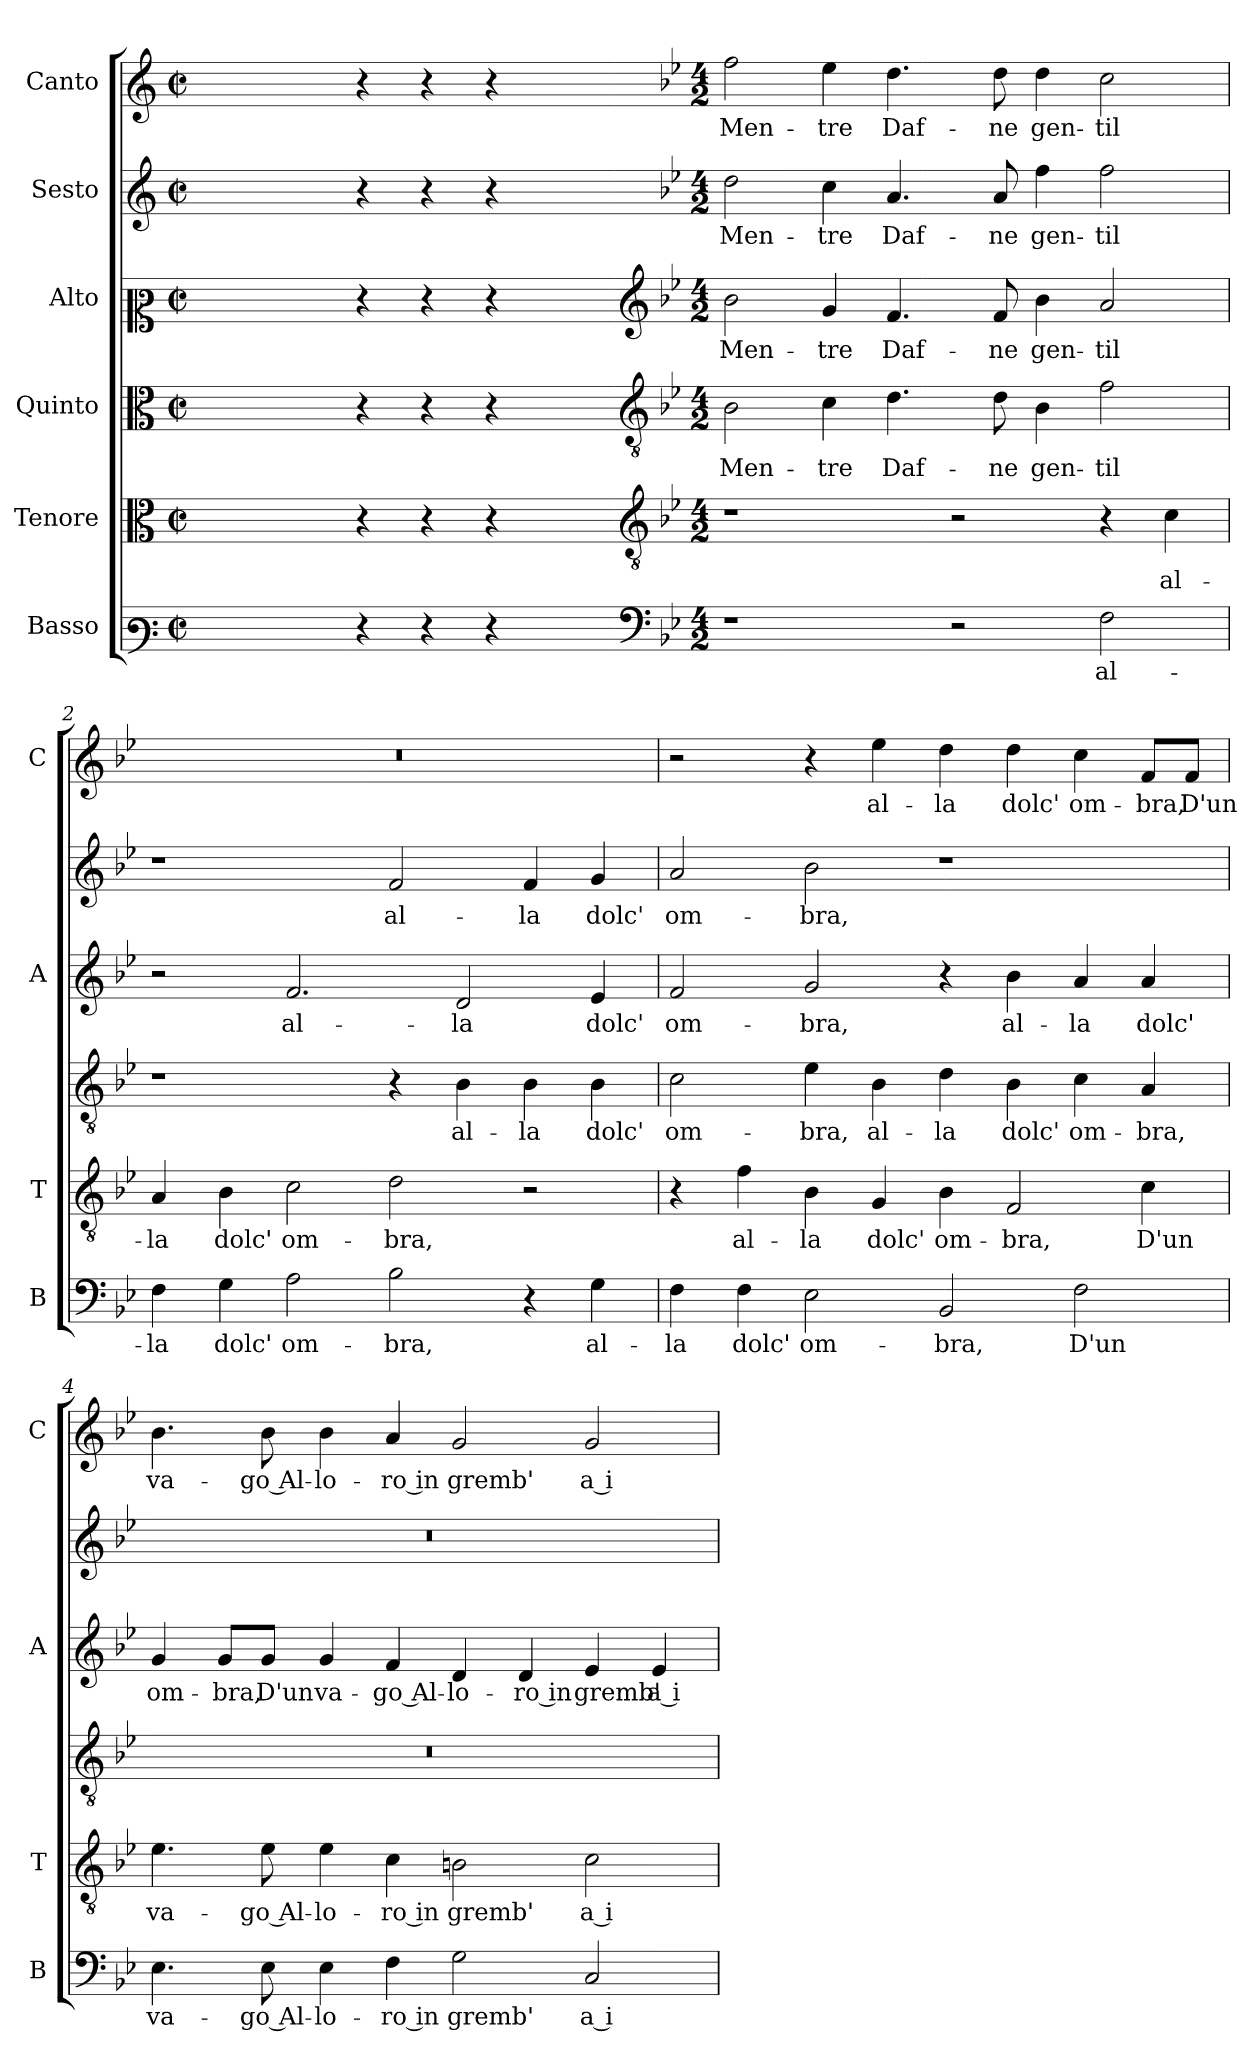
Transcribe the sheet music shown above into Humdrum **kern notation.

**kern	**text	**kern	**text	**kern	**text	**kern	**text	**kern	**text	**kern	**text
*part6	*part6	*part5	*part5	*part4	*part4	*part3	*part3	*part2	*part2	*part1	*part1
*staff6	*staff6	*staff5	*staff5	*staff4	*staff4	*staff3	*staff3	*staff2	*staff2	*staff1	*staff1
*I"Basso	*	*I"Tenore	*	*I"Quinto	*	*I"Alto	*	*I"Sesto	*	*I"Canto	*
*I'B	*	*I'T	*	*	*	*I'A	*	*	*	*I'C	*
*clefF3	*	*clefC3	*	*clefC3	*	*clefC2	*	*clefG2	*	*clefG2	*
*k[]	*	*k[]	*	*k[]	*	*k[]	*	*k[]	*	*k[]	*
*C:	*	*C:	*	*C:	*	*C:	*	*C:	*	*C:	*
*M2/2	*	*M2/2	*	*M2/2	*	*M2/2	*	*M2/2	*	*M2/2	*
*met(c|)	*	*met(c|)	*	*met(c|)	*	*met(c|)	*	*met(c|)	*	*met(c|)	*
=	=	=	=	=	=	=	=	=	=	=	=
1ryy	.	1ryy	.	1ryy	.	1ryy	.	1ryy	.	1ryy	.
=1X-	=1X-	=1X-	=1X-	=1X-	=1X-	=1X-	=1X-	=1X-	=1X-	=1X-	=1X-
4r	.	4r	.	4r	.	4r	.	4r	.	4r	.
4r	.	4r	.	4r	.	4r	.	4r	.	4r	.
4r	.	4r	.	4r	.	4r	.	4r	.	4r	.
4ryy	.	4ryy	.	4ryy	.	4ryy	.	4ryy	.	4ryy	.
=1-	=1-	=1-	=1-	=1-	=1-	=1-	=1-	=1-	=1-	=1-	=1-
*clefF4	*	*clefGv2	*	*clefGv2	*	*clefG2	*	*	*	*	*
*k[b-e-]	*	*k[b-e-]	*	*k[b-e-]	*	*k[b-e-]	*	*k[b-e-]	*	*k[b-e-]	*
*B-:	*	*B-:	*	*B-:	*	*B-:	*	*B-:	*	*B-:	*
*M4/2	*	*M4/2	*	*M4/2	*	*M4/2	*	*M4/2	*	*M4/2	*
!	!	!	!	!	!LO:LY:b	!	!LO:LY:b	!	!LO:LY:b	!	!LO:LY:b
1r	.	1r	.	2B-\	Men-	2b-\	Men-	2dd\	Men-	2ff\	Men-
!	!	!	!	!	!LO:LY:b	!	!LO:LY:b	!	!LO:LY:b	!	!LO:LY:b
.	.	.	.	4c\	-tre	4g/	-tre	4cc\	-tre	4ee-\	-tre
!	!	!	!	!	!LO:LY:b	!	!LO:LY:b	!	!LO:LY:b	!	!LO:LY:b
.	.	.	.	4.d\	Daf-	4.f/	Daf-	4.a/	Daf-	4.dd\	Daf-
2r	.	2r	.	.	.	.	.	.	.	.	.
!	!	!	!	!	!LO:LY:b	!	!LO:LY:b	!	!LO:LY:b	!	!LO:LY:b
.	.	.	.	8d\	-ne	8f/	-ne	8a/	-ne	8dd\	-ne
!	!	!	!	!	!LO:LY:b	!	!LO:LY:b	!	!LO:LY:b	!	!LO:LY:b
.	.	.	.	4B-\	gen-	4b-\	gen-	4ff\	gen-	4dd\	gen-
!	!LO:LY:b	!	!	!	!LO:LY:b	!	!LO:LY:b	!	!LO:LY:b	!	!LO:LY:b
2F\	al-	4r	.	2f\	-til	2a/	-til	2ff\	-til	2cc\	-til
!	!	!	!LO:LY:b	!	!	!	!	!	!	!	!
.	.	4c\	al-	.	.	.	.	.	.	.	.
=2	=2	=2	=2	=2	=2	=2	=2	=2	=2	=2	=2
!	!LO:LY:b	!	!LO:LY:b	!	!	!	!	!	!	!	!
4F\	-la	4A/	-la	1r	.	2r	.	1r	.	0r	.
!	!LO:LY:b	!	!LO:LY:b	!	!	!	!	!	!	!	!
4G\	dolc'	4B-\	dolc'	.	.	.	.	.	.	.	.
!	!LO:LY:b	!	!LO:LY:b	!	!	!	!LO:LY:b	!	!	!	!
2A\	om-	2c\	om-	.	.	2.f/	al-	.	.	.	.
!	!LO:LY:b	!	!LO:LY:b	!	!	!	!	!	!LO:LY:b	!	!
2B-\	-bra,	2d\	-bra,	4r	.	.	.	2f/	al-	.	.
!	!	!	!	!	!LO:LY:b	!	!LO:LY:b	!	!	!	!
.	.	.	.	4B-\	al-	2d/	-la	.	.	.	.
!	!	!	!	!	!LO:LY:b	!	!	!	!LO:LY:b	!	!
4r	.	2r	.	4B-\	-la	.	.	4f/	-la	.	.
!	!LO:LY:b	!	!	!	!LO:LY:b	!	!LO:LY:b	!	!LO:LY:b	!	!
4G\	al-	.	.	4B-\	dolc'	4e-/	dolc'	4g/	dolc'	.	.
=3	=3	=3	=3	=3	=3	=3	=3	=3	=3	=3	=3
!	!LO:LY:b	!	!	!	!LO:LY:b	!	!LO:LY:b	!	!LO:LY:b	!	!
4F\	-la	4r	.	2c\	om-	2f/	om-	2a/	om-	2r	.
!	!LO:LY:b	!	!LO:LY:b	!	!	!	!	!	!	!	!
4F\	dolc'	4f\	al-	.	.	.	.	.	.	.	.
!	!LO:LY:b	!	!LO:LY:b	!	!LO:LY:b	!	!LO:LY:b	!	!LO:LY:b	!	!
2E-\	om-	4B-\	-la	4e-\	-bra,	2g/	-bra,	2b-\	-bra,	4r	.
!	!	!	!LO:LY:b	!	!LO:LY:b	!	!	!	!	!	!LO:LY:b
.	.	4G/	dolc'	4B-\	al-	.	.	.	.	4ee-\	al-
!	!LO:LY:b	!	!LO:LY:b	!	!LO:LY:b	!	!	!	!	!	!LO:LY:b
2BB-/	-bra,	4B-\	om-	4d\	-la	4r	.	1r	.	4dd\	-la
!	!	!	!LO:LY:b	!	!LO:LY:b	!	!LO:LY:b	!	!	!	!LO:LY:b
.	.	2F/	-bra,	4B-\	dolc'	4b-\	al-	.	.	4dd\	dolc'
!	!LO:LY:b	!	!	!	!LO:LY:b	!	!LO:LY:b	!	!	!	!LO:LY:b
2F\	D'un	.	.	4c\	om-	4a/	-la	.	.	4cc\	om-
!	!	!	!LO:LY:b	!	!LO:LY:b	!	!LO:LY:b	!	!	!	!LO:LY:b
.	.	4c\	D'un	4A/	-bra,	4a/	dolc'	.	.	8f/L	-bra,
!	!	!	!	!	!	!	!	!	!	!	!LO:LY:b
.	.	.	.	.	.	.	.	.	.	8f/J	D'un
!!LO:LB:g=z
=4	=4	=4	=4	=4	=4	=4	=4	=4	=4	=4	=4
!	!LO:LY:b	!	!LO:LY:b	!	!	!	!LO:LY:b	!	!	!	!LO:LY:b
4.E-\	va-	4.e-\	va-	0r	.	4g/	om-	0r	.	4.b-\	va-
!	!	!	!	!	!	!	!LO:LY:b	!	!	!	!
.	.	.	.	.	.	8g/L	-bra,	.	.	.	.
!	!LO:LY:b	!	!LO:LY:b	!	!	!	!LO:LY:b	!	!	!	!LO:LY:b
8E-\	-go Al-	8e-\	-go Al-	.	.	8g/J	D'un	.	.	8b-\	-go Al-
!	!LO:LY:b	!	!LO:LY:b	!	!	!	!LO:LY:b	!	!	!	!LO:LY:b
4E-\	-lo-	4e-\	-lo-	.	.	4g/	va-	.	.	4b-\	-lo-
!	!LO:LY:b	!	!LO:LY:b	!	!	!	!LO:LY:b	!	!	!	!LO:LY:b
4F\	-ro in	4c\	-ro in	.	.	4f/	-go Al-	.	.	4a/	-ro in
!	!LO:LY:b	!	!LO:LY:b	!	!	!	!LO:LY:b	!	!	!	!LO:LY:b
2G\	gremb'	2Bn\	gremb'	.	.	4d/	-lo-	.	.	2g/	gremb'
!	!	!	!	!	!	!	!LO:LY:b	!	!	!	!
.	.	.	.	.	.	4d/	-ro in	.	.	.	.
!	!LO:LY:b	!	!LO:LY:b	!	!	!	!LO:LY:b	!	!	!	!LO:LY:b
2C/	a i	2c\	a i	.	.	4e-/	gremb'	.	.	2g/	a i
!	!	!	!	!	!	!	!LO:LY:b	!	!	!	!
.	.	.	.	.	.	4e-/	a i	.	.	.	.
=	=	=	=	=	=	=	=	=	=	=	=
*-	*-	*-	*-	*-	*-	*-	*-	*-	*-	*-	*-
